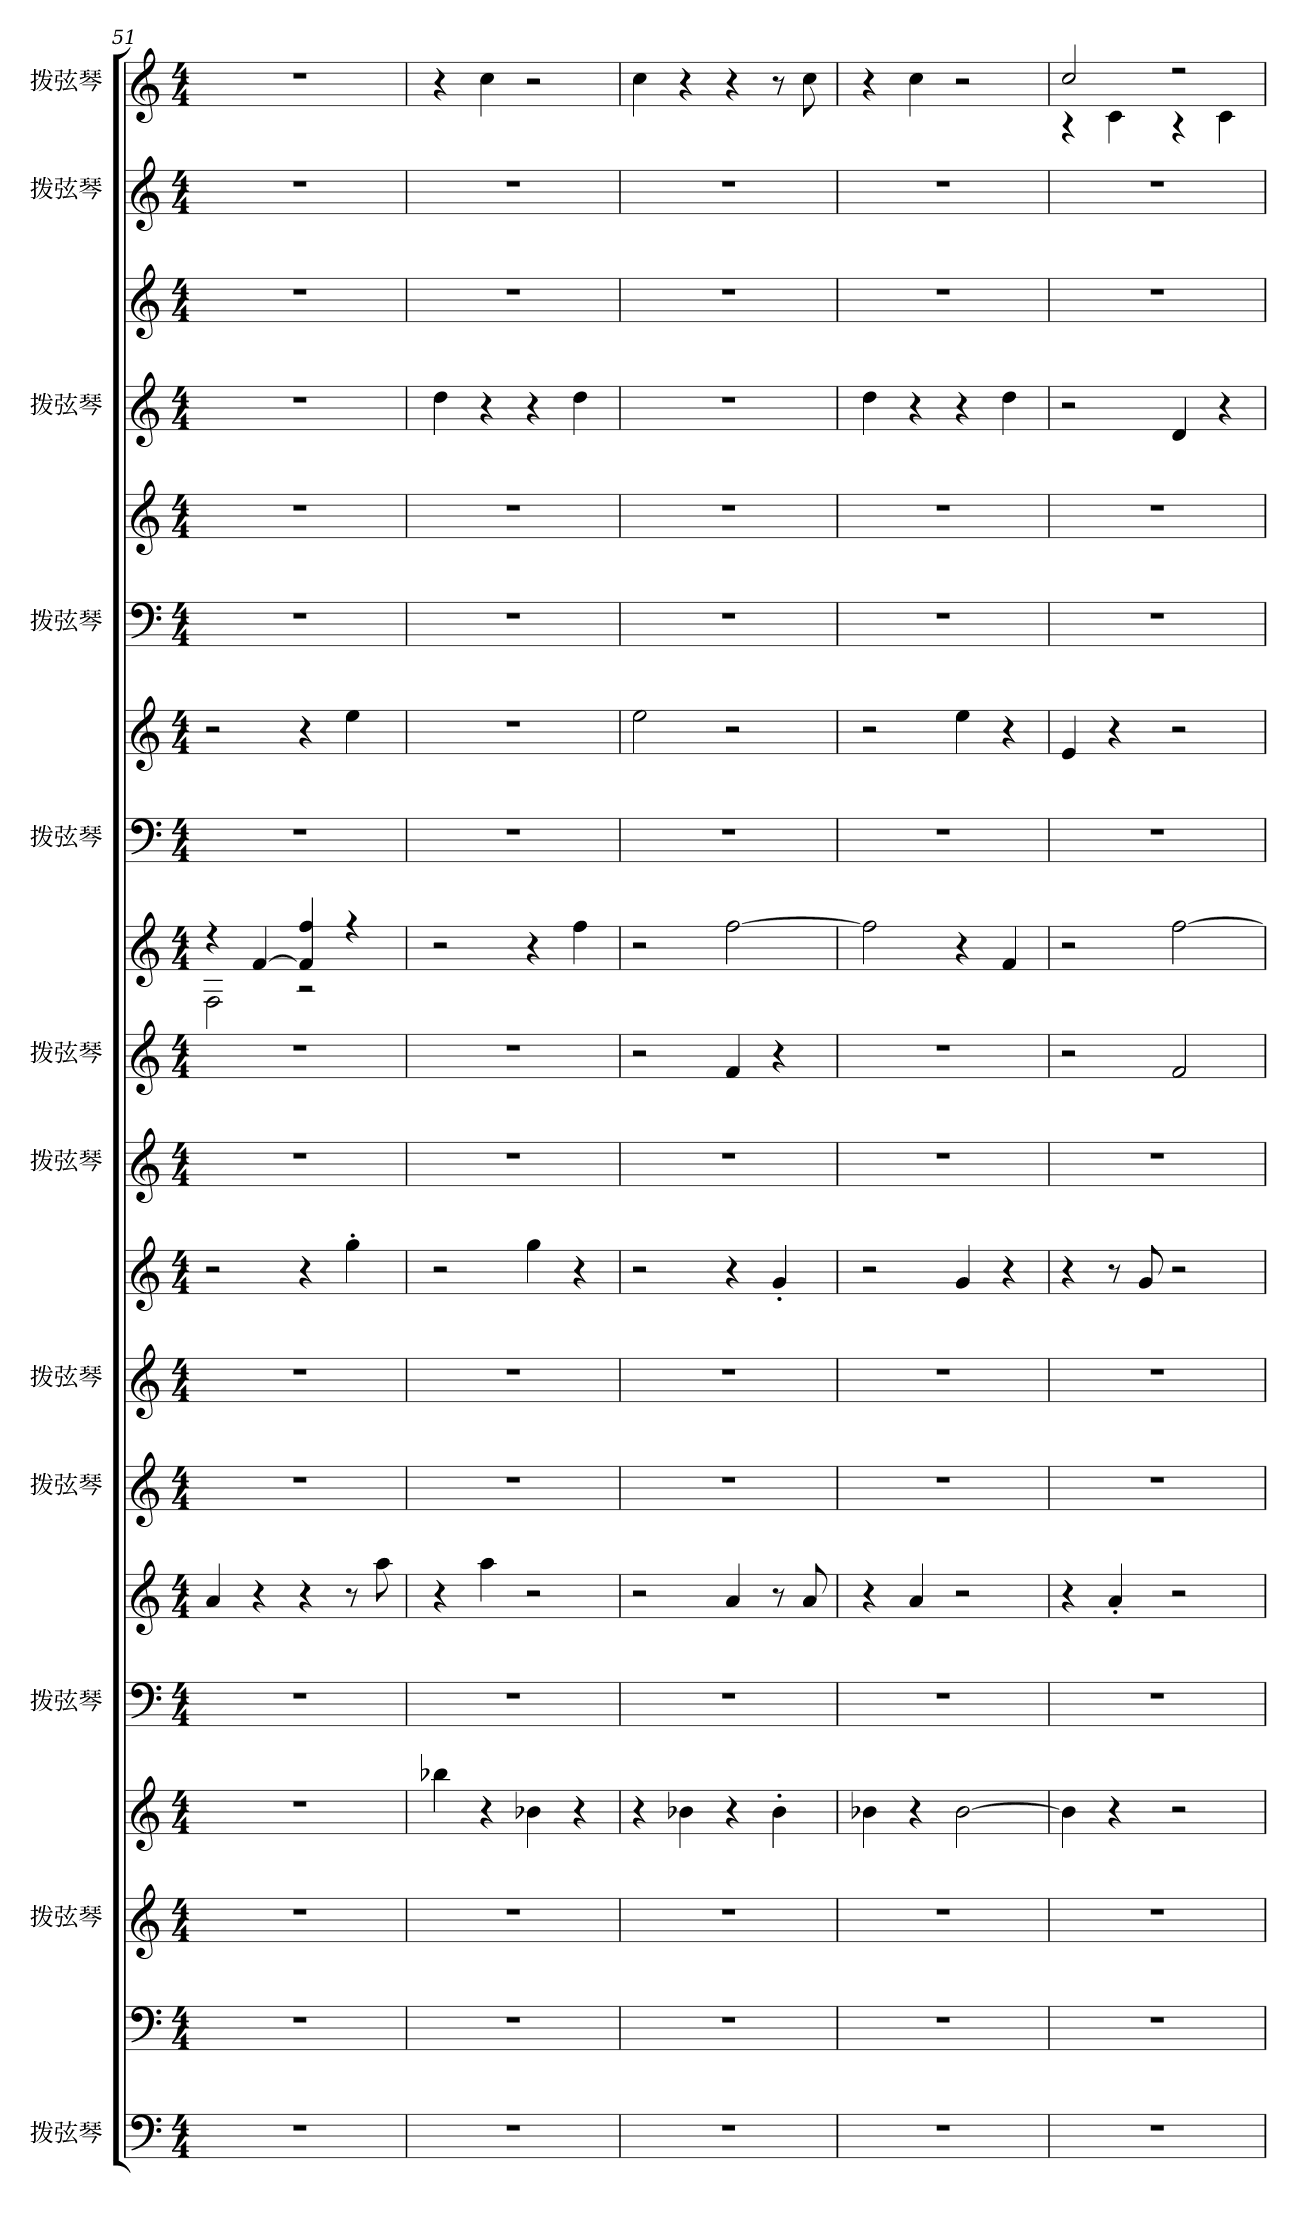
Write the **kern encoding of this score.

**kern	**kern	**kern	**kern	**kern	**kern	**kern	**kern	**kern	**kern	**kern	**kern	**kern	**kern	**kern	**kern	**kern	**kern	**kern	**kern
*part12	*part12	*part11	*part11	*part10	*part10	*part9	*part8	*part8	*part7	*part6	*part6	*part5	*part5	*part4	*part4	*part3	*part3	*part2	*part1
*staff20	*staff19	*staff18	*staff17	*staff16	*staff15	*staff14	*staff13	*staff12	*staff11	*staff10	*staff9	*staff8	*staff7	*staff6	*staff5	*staff4	*staff3	*staff2	*staff1
*I"拨弦琴	*	*I"拨弦琴	*	*I"拨弦琴	*	*I"拨弦琴	*I"拨弦琴	*	*I"拨弦琴	*I"拨弦琴	*	*I"拨弦琴	*	*I"拨弦琴	*	*I"拨弦琴	*	*I"拨弦琴	*I"拨弦琴
!!LO:PB:g=z
*clefF4	*clefF4	*clefG2	*clefG2	*clefF4	*clefG2	*clefG2	*clefG2	*clefG2	*clefG2	*clefG2	*clefG2	*clefF4	*clefG2	*clefF4	*clefG2	*clefG2	*clefG2	*clefG2	*clefG2
*k[]	*k[]	*k[]	*k[]	*k[]	*k[]	*k[]	*k[]	*k[]	*k[]	*k[]	*k[]	*k[]	*k[]	*k[]	*k[]	*k[]	*k[]	*k[]	*k[]
*M4/4	*M4/4	*M4/4	*M4/4	*M4/4	*M4/4	*M4/4	*M4/4	*M4/4	*M4/4	*M4/4	*M4/4	*M4/4	*M4/4	*M4/4	*M4/4	*M4/4	*M4/4	*M4/4	*M4/4
=51	=51	=51	=51	=51	=51	=51	=51	=51	=51	=51	=51	=51	=51	=51	=51	=51	=51	=51	=51
*	*	*	*	*	*	*	*	*	*	*	*^	*	*	*	*	*	*	*	*
1r	1r	1r	1r	1r	4a/	1r	1r	2r	1r	1r	4r	2F\	1r	2r	1r	1r	1r	1r	1r	1r
.	.	.	.	.	4r	.	.	.	.	.	[4f/	.	.	.	.	.	.	.	.	.
.	.	.	.	.	4r	.	.	4r	.	.	4f/] 4ff/	2r	.	4r	.	.	.	.	.	.
.	.	.	.	.	8r	.	.	4gg'\	.	.	4r	.	.	4ee\	.	.	.	.	.	.
.	.	.	.	.	8aa\	.	.	.	.	.	.	.	.	.	.	.	.	.	.	.
*	*	*	*	*	*	*	*	*	*	*	*v	*v	*	*	*	*	*	*	*	*
=52	=52	=52	=52	=52	=52	=52	=52	=52	=52	=52	=52	=52	=52	=52	=52	=52	=52	=52	=52
1r	1r	1r	4bb-X\	1r	4r	1r	1r	2r	1r	1r	2r	1r	1r	1r	1r	4dd\	1r	1r	4r
.	.	.	4r	.	4aa\	.	.	.	.	.	.	.	.	.	.	4r	.	.	4cc\
.	.	.	4b-X\	.	2r	.	.	4gg\	.	.	4r	.	.	.	.	4r	.	.	2r
.	.	.	4r	.	.	.	.	4r	.	.	4ff\	.	.	.	.	4dd\	.	.	.
=53	=53	=53	=53	=53	=53	=53	=53	=53	=53	=53	=53	=53	=53	=53	=53	=53	=53	=53	=53
1r	1r	1r	4r	1r	2r	1r	1r	2r	1r	2r	2r	1r	2ee\	1r	1r	1r	1r	1r	4cc\
.	.	.	4b-X\	.	.	.	.	.	.	.	.	.	.	.	.	.	.	.	4r
.	.	.	4r	.	4a/	.	.	4r	.	4f/	[2ff\	.	2r	.	.	.	.	.	4r
.	.	.	4b-'\	.	8r	.	.	4g'/	.	4r	.	.	.	.	.	.	.	.	8r
.	.	.	.	.	8a/	.	.	.	.	.	.	.	.	.	.	.	.	.	8cc\
=54	=54	=54	=54	=54	=54	=54	=54	=54	=54	=54	=54	=54	=54	=54	=54	=54	=54	=54	=54
1r	1r	1r	4b-X\	1r	4r	1r	1r	2r	1r	1r	2ff\]	1r	2r	1r	1r	4dd\	1r	1r	4r
.	.	.	4r	.	4a/	.	.	.	.	.	.	.	.	.	.	4r	.	.	4cc\
.	.	.	[2b-\	.	2r	.	.	4g/	.	.	4r	.	4ee\	.	.	4r	.	.	2r
.	.	.	.	.	.	.	.	4r	.	.	4f/	.	4r	.	.	4dd\	.	.	.
=55	=55	=55	=55	=55	=55	=55	=55	=55	=55	=55	=55	=55	=55	=55	=55	=55	=55	=55	=55
*	*	*	*	*	*	*	*	*	*	*	*	*	*	*	*	*	*	*	*^
1r	1r	1r	4b-\]	1r	4r	1r	1r	4r	1r	2r	2r	1r	4e/	1r	1r	2r	1r	1r	2cc/	4r
.	.	.	4r	.	4a'/	.	.	8r	.	.	.	.	4r	.	.	.	.	.	.	4c\
.	.	.	.	.	.	.	.	8g/	.	.	.	.	.	.	.	.	.	.	.	.
.	.	.	2r	.	2r	.	.	2r	.	2f/	[2ff\	.	2r	.	.	4d/	.	.	2r	4r
.	.	.	.	.	.	.	.	.	.	.	.	.	.	.	.	4r	.	.	.	4c\
*	*	*	*	*	*	*	*	*	*	*	*	*	*	*	*	*	*	*	*v	*v
=	=	=	=	=	=	=	=	=	=	=	=	=	=	=	=	=	=	=	=
*-	*-	*-	*-	*-	*-	*-	*-	*-	*-	*-	*-	*-	*-	*-	*-	*-	*-	*-	*-
